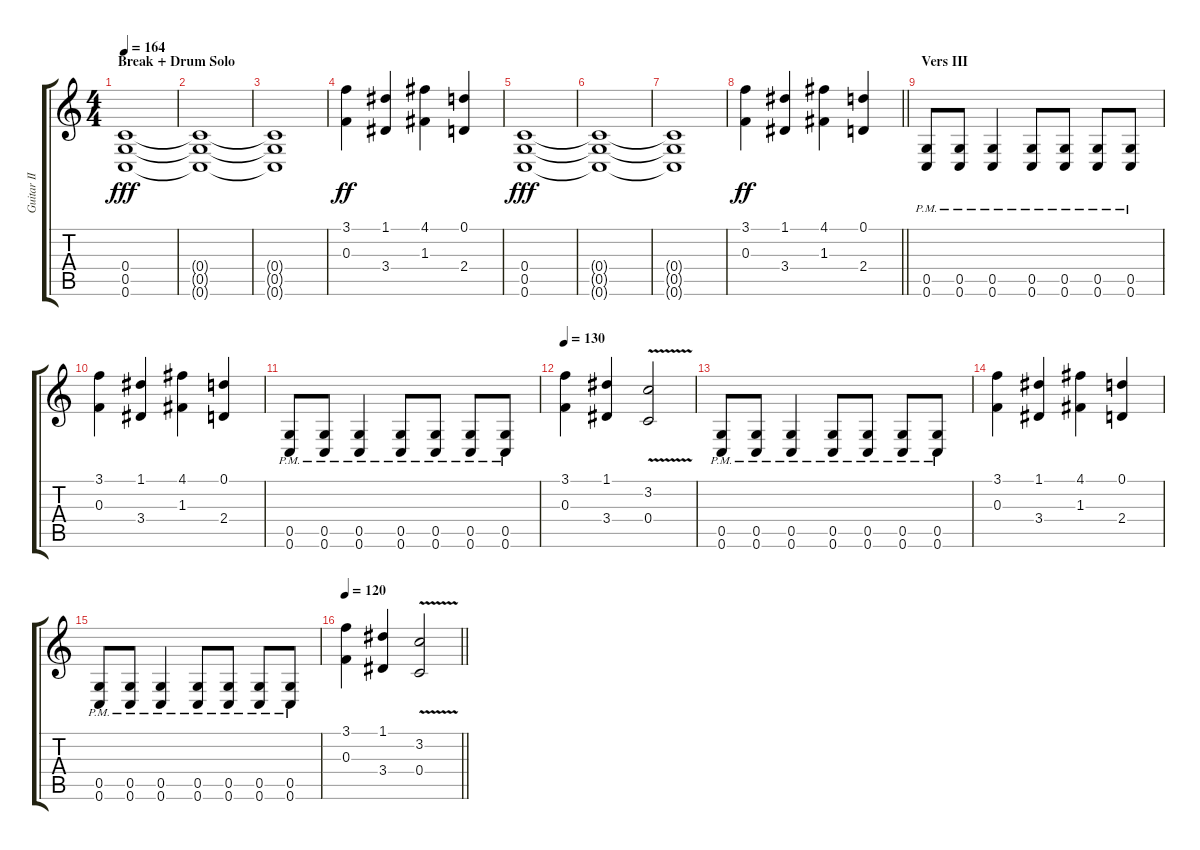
\track ("Guitar II" "Guitar II") {instrument distortionguitar}
\staff {score tabs}
\tuning (D4 A3 F3 C3 G2 C2) {hide}
\ts (4 4)
\section ("" "Break + Drum Solo")
\tempo 164
\clef g2
\ks c
(0.4 0.5 0.6).1{dy fff} |
(0.4{t} 0.5{t} 0.6{t}).1 |
(0.4{t} 0.5{t} 0.6{t}).1 |
(3.1 0.3).4{dy ff} (1.1 3.4).4 (4.1 1.3).4 (0.1 2.4).4 |
(0.4 0.5 0.6).1{dy fff} |
(0.4{t} 0.5{t} 0.6{t}).1 |
(0.4{t} 0.5{t} 0.6{t}).1 |
\barLineRight lightlight
(3.1 0.3).4{dy ff} (1.1 3.4).4 (4.1 1.3).4 (0.1 2.4).4 |
\section ("" "Vers III")
(0.5{pm} 0.6{pm}).8 (0.5{pm} 0.6{pm}).8 (0.5{pm} 0.6{pm}).4 (0.5{pm} 0.6{pm}).8 (0.5{pm} 0.6{pm}).8 (0.5{pm} 0.6{pm}).8 (0.5{pm} 0.6{pm}).8 |
(3.1 0.3).4 (1.1 3.4).4 (4.1 1.3).4 (0.1 2.4).4 |
(0.5{pm} 0.6{pm}).8 (0.5{pm} 0.6{pm}).8 (0.5{pm} 0.6{pm}).4 (0.5{pm} 0.6{pm}).8 (0.5{pm} 0.6{pm}).8 (0.5{pm} 0.6{pm}).8 (0.5{pm} 0.6{pm}).8 |
\tempo 130
(3.1 0.3).4 (1.1 3.4).4 (3.2{v} 0.4{v}).2 |
(0.5{pm} 0.6{pm}).8 (0.5{pm} 0.6{pm}).8 (0.5{pm} 0.6{pm}).4 (0.5{pm} 0.6{pm}).8 (0.5{pm} 0.6{pm}).8 (0.5{pm} 0.6{pm}).8 (0.5{pm} 0.6{pm}).8 |
(3.1 0.3).4 (1.1 3.4).4 (4.1 1.3).4 (0.1 2.4).4 |
(0.5{pm} 0.6{pm}).8 (0.5{pm} 0.6{pm}).8 (0.5{pm} 0.6{pm}).4 (0.5{pm} 0.6{pm}).8 (0.5{pm} 0.6{pm}).8 (0.5{pm} 0.6{pm}).8 (0.5{pm} 0.6{pm}).8 |
\tempo 120
\barLineRight lightlight
(3.1 0.3).4 (1.1 3.4).4 (3.2{v} 0.4{v}).2
